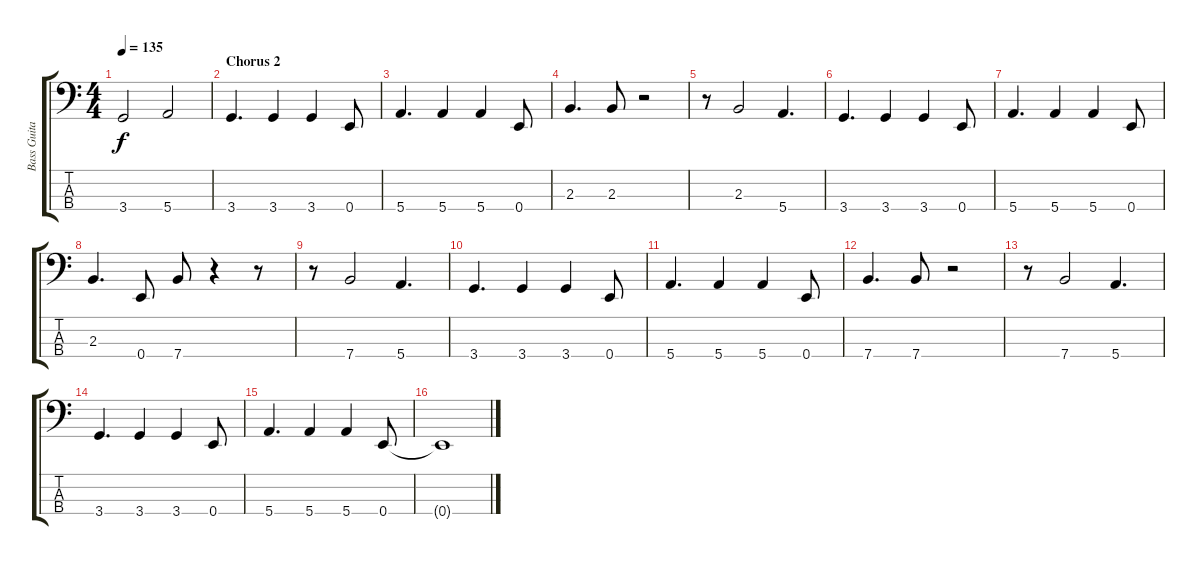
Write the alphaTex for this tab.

\track ("Bass Guitar" "Bass Guita") {instrument electricbasspick}
\staff {score tabs}
\tuning (G2 D2 A1 E1) {hide}
\ts (4 4)
\tempo 135
\clef f4
\ks c
3.4.2{dy f} 5.4.2 |
\section ("" "Chorus 2")
3.4.4{d} 3.4.4 3.4.4 0.4.8 |
5.4.4{d} 5.4.4 5.4.4 0.4.8 |
2.3.4{d} 2.3.8 r.2 |
r.8 2.3.2 5.4.4{d} |
3.4.4{d} 3.4.4 3.4.4 0.4.8 |
5.4.4{d} 5.4.4 5.4.4 0.4.8 |
2.3.4{d} 0.4.8 7.4.8 r.4 r.8 |
r.8 7.4.2 5.4.4{d} |
3.4.4{d} 3.4.4 3.4.4 0.4.8 |
5.4.4{d} 5.4.4 5.4.4 0.4.8 |
7.4.4{d} 7.4.8 r.2 |
r.8 7.4.2 5.4.4{d} |
3.4.4{d} 3.4.4 3.4.4 0.4.8 |
5.4.4{d} 5.4.4 5.4.4 0.4.8 |
0.4{t}.1
